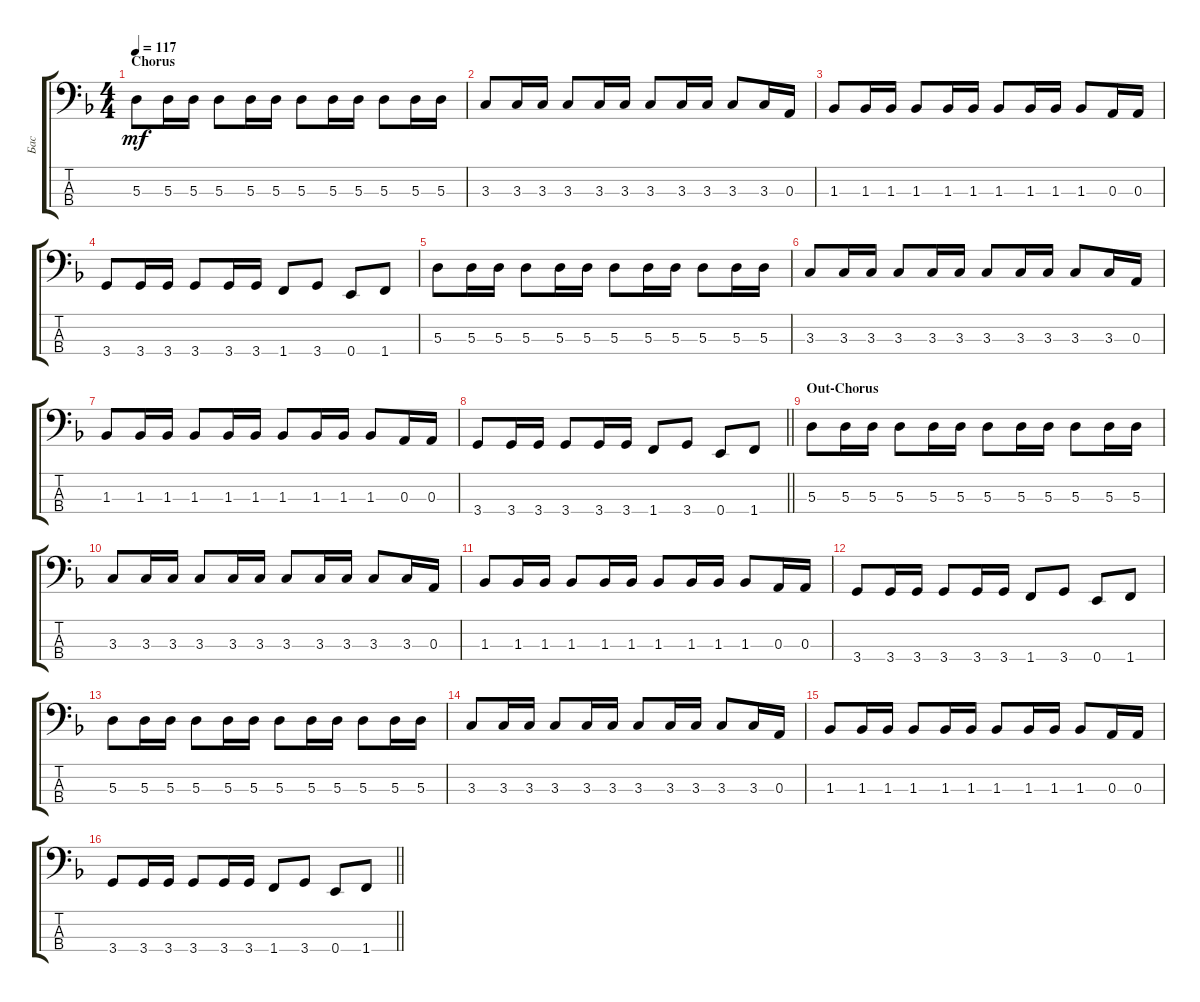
\track ("Бас" "Бас") {instrument electricbassfinger}
\staff {score tabs}
\tuning (G2 D2 A1 E1) {hide}
\ts (4 4)
\section ("" "Chorus")
\tempo 117
\clef f4
\ks dminor
5.3.8{dy mf} 5.3.16 5.3.16 5.3.8 5.3.16 5.3.16 5.3.8 5.3.16 5.3.16 5.3.8 5.3.16 5.3.16 |
3.3.8 3.3.16 3.3.16 3.3.8 3.3.16 3.3.16 3.3.8 3.3.16 3.3.16 3.3.8 3.3.16 0.3.16 |
1.3.8 1.3.16 1.3.16 1.3.8 1.3.16 1.3.16 1.3.8 1.3.16 1.3.16 1.3.8 0.3.16 0.3.16 |
3.4.8 3.4.16 3.4.16 3.4.8 3.4.16 3.4.16 1.4.8 3.4.8 0.4.8 1.4.8 |
5.3.8 5.3.16 5.3.16 5.3.8 5.3.16 5.3.16 5.3.8 5.3.16 5.3.16 5.3.8 5.3.16 5.3.16 |
3.3.8 3.3.16 3.3.16 3.3.8 3.3.16 3.3.16 3.3.8 3.3.16 3.3.16 3.3.8 3.3.16 0.3.16 |
1.3.8 1.3.16 1.3.16 1.3.8 1.3.16 1.3.16 1.3.8 1.3.16 1.3.16 1.3.8 0.3.16 0.3.16 |
\barLineRight lightlight
3.4.8 3.4.16 3.4.16 3.4.8 3.4.16 3.4.16 1.4.8 3.4.8 0.4.8 1.4.8 |
\section ("" "Out-Chorus")
5.3.8 5.3.16 5.3.16 5.3.8 5.3.16 5.3.16 5.3.8 5.3.16 5.3.16 5.3.8 5.3.16 5.3.16 |
3.3.8 3.3.16 3.3.16 3.3.8 3.3.16 3.3.16 3.3.8 3.3.16 3.3.16 3.3.8 3.3.16 0.3.16 |
1.3.8 1.3.16 1.3.16 1.3.8 1.3.16 1.3.16 1.3.8 1.3.16 1.3.16 1.3.8 0.3.16 0.3.16 |
3.4.8 3.4.16 3.4.16 3.4.8 3.4.16 3.4.16 1.4.8 3.4.8 0.4.8 1.4.8 |
5.3.8 5.3.16 5.3.16 5.3.8 5.3.16 5.3.16 5.3.8 5.3.16 5.3.16 5.3.8 5.3.16 5.3.16 |
3.3.8 3.3.16 3.3.16 3.3.8 3.3.16 3.3.16 3.3.8 3.3.16 3.3.16 3.3.8 3.3.16 0.3.16 |
1.3.8 1.3.16 1.3.16 1.3.8 1.3.16 1.3.16 1.3.8 1.3.16 1.3.16 1.3.8 0.3.16 0.3.16 |
\barLineRight lightlight
3.4.8 3.4.16 3.4.16 3.4.8 3.4.16 3.4.16 1.4.8 3.4.8 0.4.8 1.4.8
